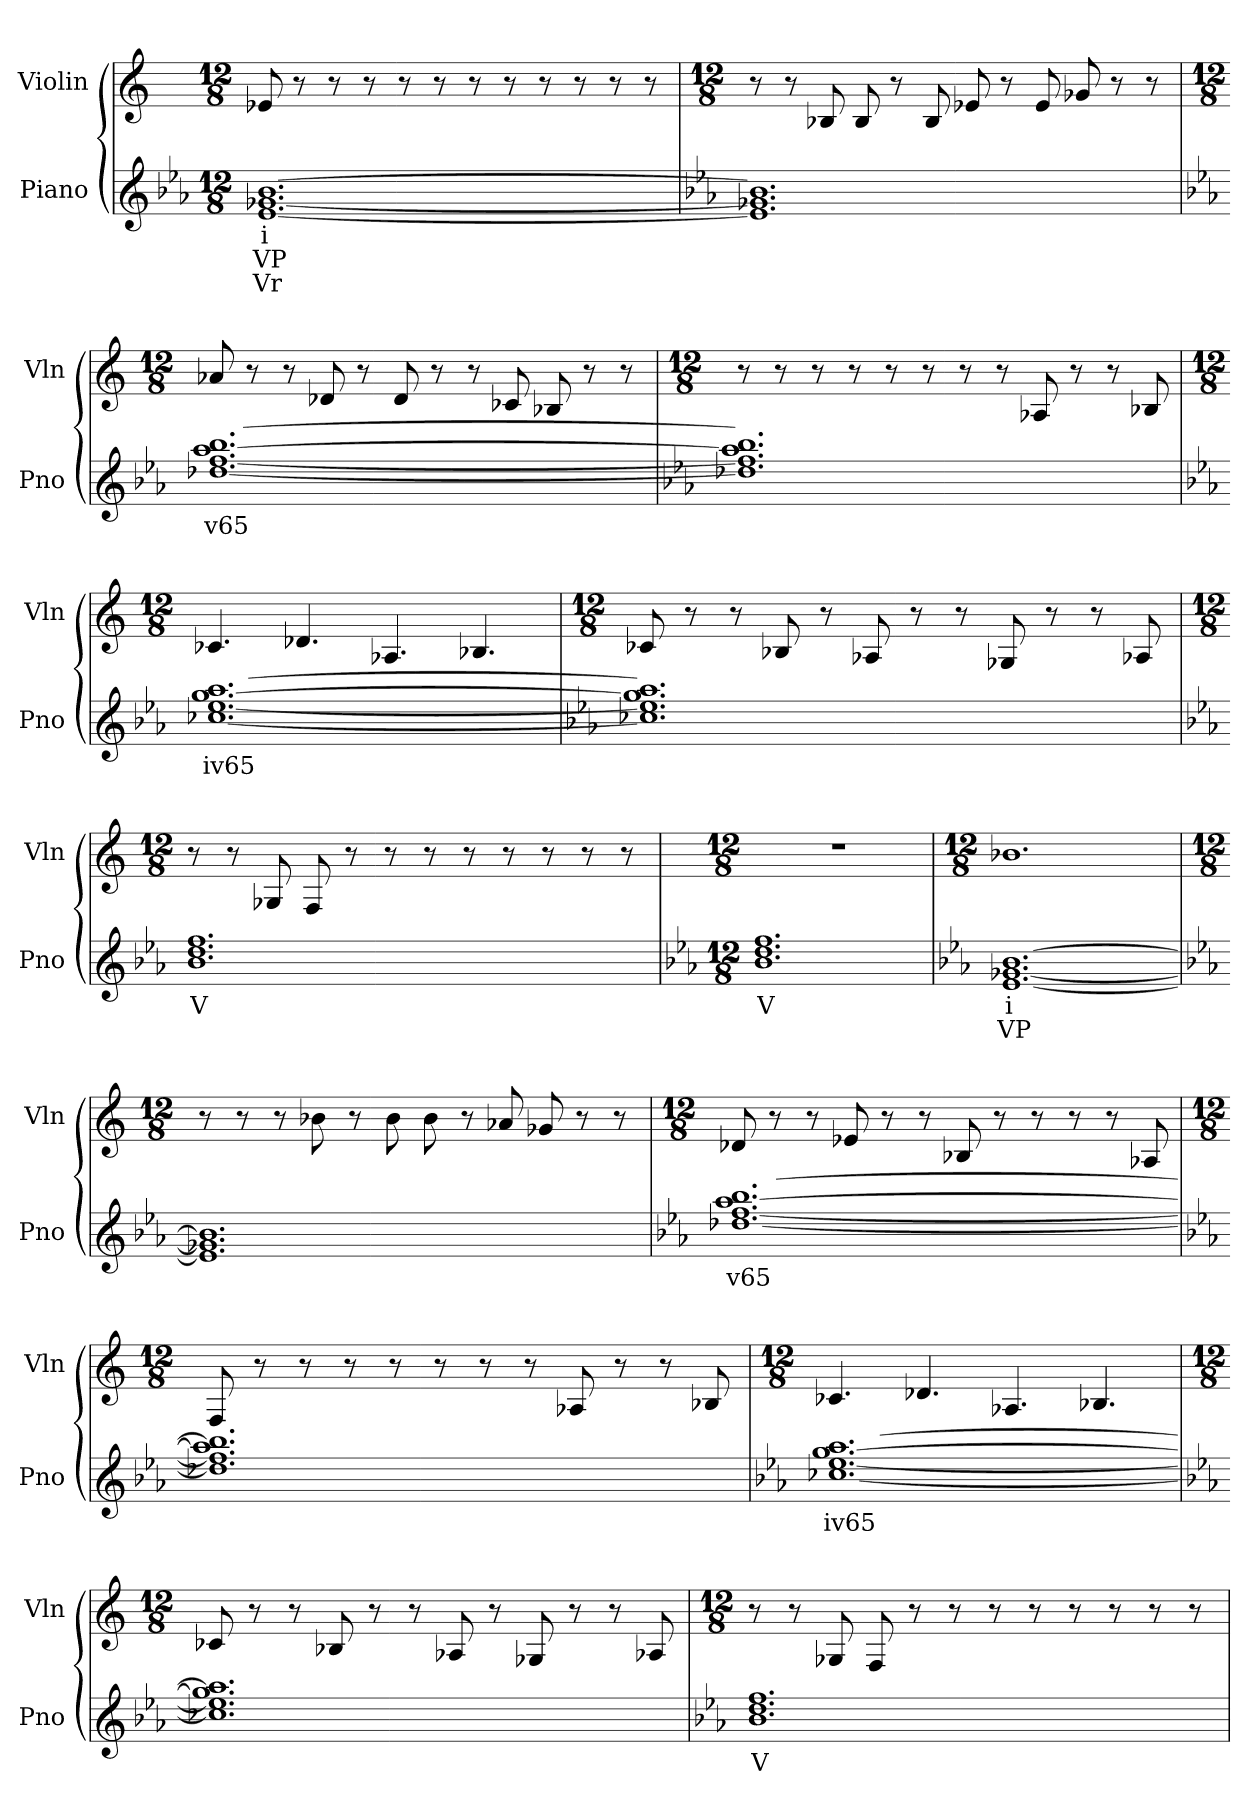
**kern	**text	**text	**text	**kern
*part2	*part2	*part2	*part2	*part1
*staff2	*staff2	*staff2	*staff2	*staff1
*I"Piano	*	*	*	*I"Violin
*I'Pno	*	*	*	*I'Vln
*k[b-e-a-]	*	*	*	*
*E-:	*	*	*	*
*M12/8	*	*	*	*M12/8
=	=	=	=	=
[1.e- [1.g-X [1.b-	i	VP	Vr	8e-X
.	.	.	.	8r
.	.	.	.	8r
.	.	.	.	8r
.	.	.	.	8r
.	.	.	.	8r
.	.	.	.	8r
.	.	.	.	8r
.	.	.	.	8r
.	.	.	.	8r
.	.	.	.	8r
.	.	.	.	8r
=	=	=	=	=
*k[b-e-a-]	*	*	*	*
*E-:	*	*	*	*
*	*	*	*	*M12/8
1.e-] 1.g-X] 1.b-]	.	.	.	8r
.	.	.	.	8r
.	.	.	.	8B-X
.	.	.	.	8B-
.	.	.	.	8r
.	.	.	.	8B-
.	.	.	.	8e-X
.	.	.	.	8r
.	.	.	.	8e-
.	.	.	.	8g-X
.	.	.	.	8r
.	.	.	.	8r
=	=	=	=	=
*k[b-e-a-]	*	*	*	*
*E-:	*	*	*	*
*	*	*	*	*M12/8
[1.dd-X [1.ff [1.aa- [1.bb-	v65	.	.	8a-X
.	.	.	.	8r
.	.	.	.	8r
.	.	.	.	8d-X
.	.	.	.	8r
.	.	.	.	8d-
.	.	.	.	8r
.	.	.	.	8r
.	.	.	.	8c-X
.	.	.	.	8B-X
.	.	.	.	8r
.	.	.	.	8r
=	=	=	=	=
*k[b-e-a-]	*	*	*	*
*E-:	*	*	*	*
*	*	*	*	*M12/8
1.dd-X] 1.ff] 1.aa-] 1.bb-]	.	.	.	8r
.	.	.	.	8r
.	.	.	.	8r
.	.	.	.	8r
.	.	.	.	8r
.	.	.	.	8r
.	.	.	.	8r
.	.	.	.	8r
.	.	.	.	8A-X
.	.	.	.	8r
.	.	.	.	8r
.	.	.	.	8B-X
=	=	=	=	=
*k[b-e-a-]	*	*	*	*
*E-:	*	*	*	*
*	*	*	*	*M12/8
[1.cc-X [1.ee- [1.gg [1.aa-	iv65	.	.	4.c-X
.	.	.	.	4.d-X
.	.	.	.	4.A-X
.	.	.	.	4.B-X
=	=	=	=	=
*k[b-e-a-]	*	*	*	*
*E-:	*	*	*	*
*	*	*	*	*M12/8
1.cc-X] 1.ee-] 1.gg] 1.aa-]	.	.	.	8c-X
.	.	.	.	8r
.	.	.	.	8r
.	.	.	.	8B-X
.	.	.	.	8r
.	.	.	.	8A-X
.	.	.	.	8r
.	.	.	.	8r
.	.	.	.	8G-X
.	.	.	.	8r
.	.	.	.	8r
.	.	.	.	8A-X
=	=	=	=	=
*k[b-e-a-]	*	*	*	*
*E-:	*	*	*	*
*	*	*	*	*M12/8
1.b- 1.dd 1.ff	V	.	.	8r
.	.	.	.	8r
.	.	.	.	8G-X
.	.	.	.	8F
.	.	.	.	8r
.	.	.	.	8r
.	.	.	.	8r
.	.	.	.	8r
.	.	.	.	8r
.	.	.	.	8r
.	.	.	.	8r
.	.	.	.	8r
=	=	=	=	=
*k[b-e-a-]	*	*	*	*
*E-:	*	*	*	*
*M12/8	*	*	*	*M12/8
1.b- 1.dd 1.ff	V	.	.	1.r
=	=	=	=	=
*k[b-e-a-]	*	*	*	*
*E-:	*	*	*	*
*	*	*	*	*M12/8
[1.e- [1.g-X [1.b-	i	VP	.	1.b-X
=	=	=	=	=
*k[b-e-a-]	*	*	*	*
*E-:	*	*	*	*
*	*	*	*	*M12/8
1.e-] 1.g-X] 1.b-]	.	.	.	8r
.	.	.	.	8r
.	.	.	.	8r
.	.	.	.	8b-X
.	.	.	.	8r
.	.	.	.	8b-
.	.	.	.	8b-
.	.	.	.	8r
.	.	.	.	8a-X
.	.	.	.	8g-X
.	.	.	.	8r
.	.	.	.	8r
=	=	=	=	=
*k[b-e-a-]	*	*	*	*
*E-:	*	*	*	*
*	*	*	*	*M12/8
[1.dd-X [1.ff [1.aa- [1.bb-	v65	.	.	8d-X
.	.	.	.	8r
.	.	.	.	8r
.	.	.	.	8e-X
.	.	.	.	8r
.	.	.	.	8r
.	.	.	.	8B-X
.	.	.	.	8r
.	.	.	.	8r
.	.	.	.	8r
.	.	.	.	8r
.	.	.	.	8A-X
=	=	=	=	=
*k[b-e-a-]	*	*	*	*
*E-:	*	*	*	*
*	*	*	*	*M12/8
1.dd-X] 1.ff] 1.aa-] 1.bb-]	.	.	.	8F
.	.	.	.	8r
.	.	.	.	8r
.	.	.	.	8r
.	.	.	.	8r
.	.	.	.	8r
.	.	.	.	8r
.	.	.	.	8r
.	.	.	.	8A-X
.	.	.	.	8r
.	.	.	.	8r
.	.	.	.	8B-X
=	=	=	=	=
*k[b-e-a-]	*	*	*	*
*E-:	*	*	*	*
*	*	*	*	*M12/8
[1.cc-X [1.ee- [1.gg [1.aa-	iv65	.	.	4.c-X
.	.	.	.	4.d-X
.	.	.	.	4.A-X
.	.	.	.	4.B-X
=	=	=	=	=
*k[b-e-a-]	*	*	*	*
*E-:	*	*	*	*
*	*	*	*	*M12/8
1.cc-X] 1.ee-] 1.gg] 1.aa-]	.	.	.	8c-X
.	.	.	.	8r
.	.	.	.	8r
.	.	.	.	8B-X
.	.	.	.	8r
.	.	.	.	8r
.	.	.	.	8A-X
.	.	.	.	8r
.	.	.	.	8G-X
.	.	.	.	8r
.	.	.	.	8r
.	.	.	.	8A-X
=	=	=	=	=
*k[b-e-a-]	*	*	*	*
*E-:	*	*	*	*
*	*	*	*	*M12/8
1.b- 1.dd 1.ff	V	.	.	8r
.	.	.	.	8r
.	.	.	.	8G-X
.	.	.	.	8F
.	.	.	.	8r
.	.	.	.	8r
.	.	.	.	8r
.	.	.	.	8r
.	.	.	.	8r
.	.	.	.	8r
.	.	.	.	8r
.	.	.	.	8r
=	=	=	=	=
*-	*-	*-	*-	*-
